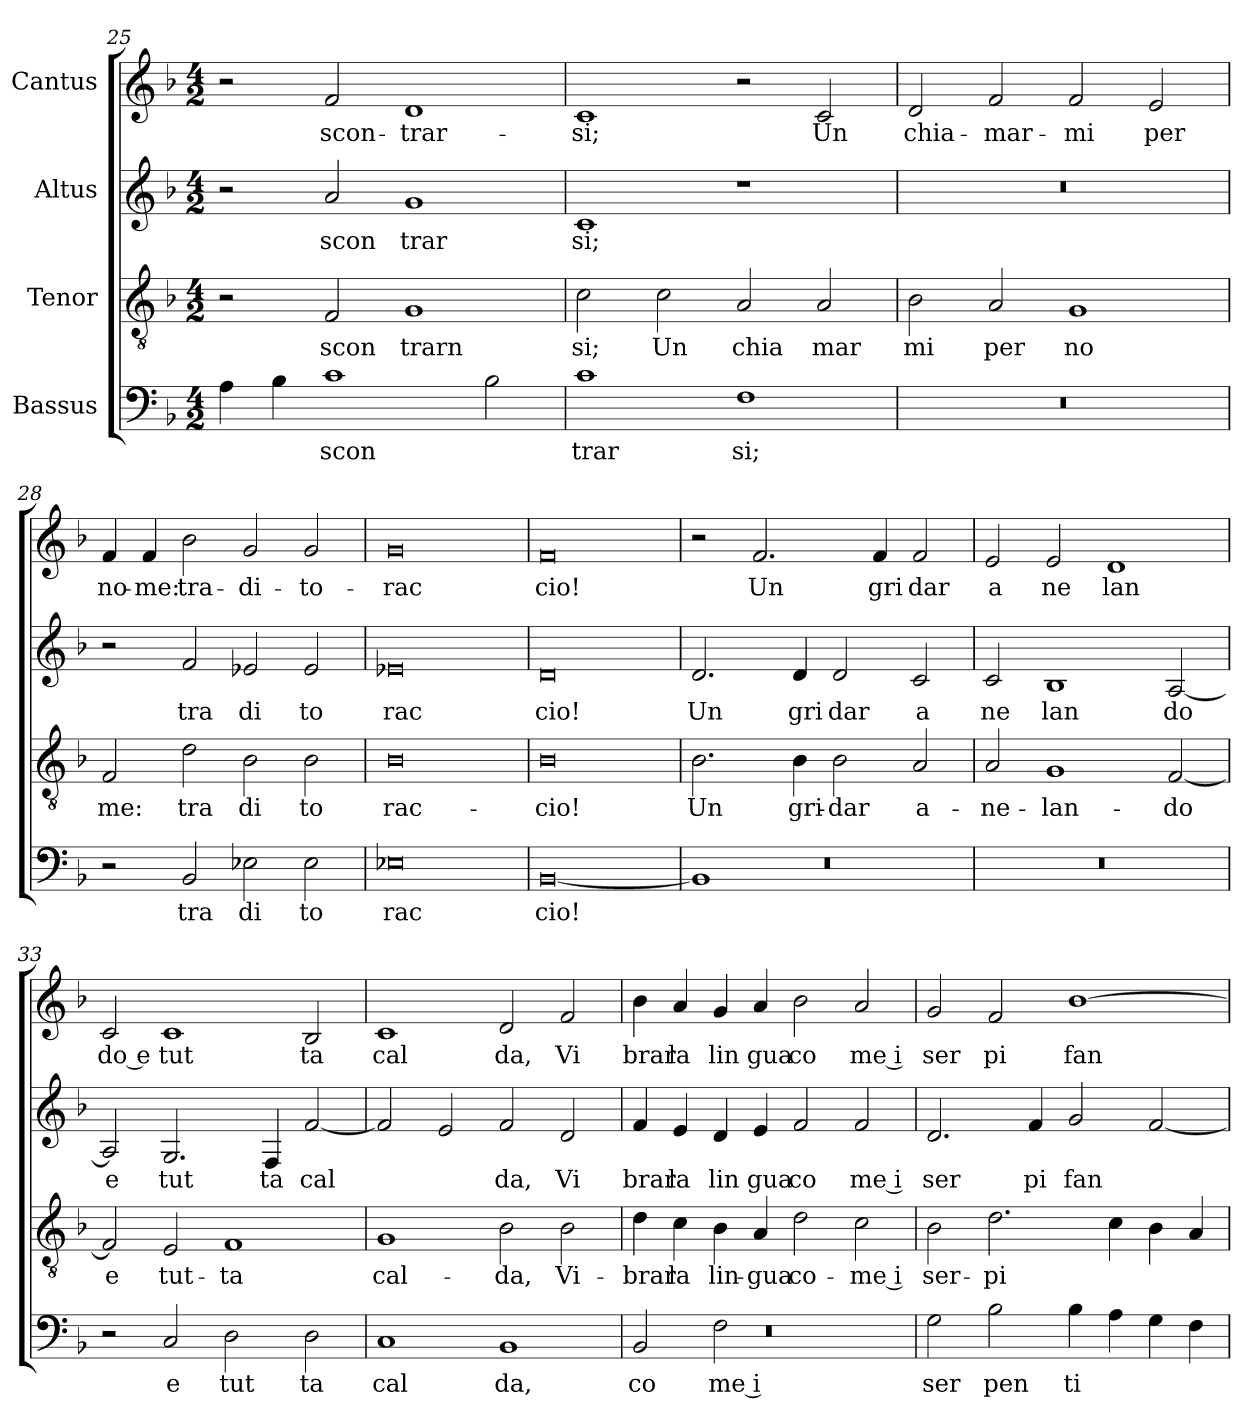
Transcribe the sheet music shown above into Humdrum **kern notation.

**kern	**text	**kern	**text	**kern	**text	**kern	**text
*part4	*part4	*part3	*part3	*part2	*part2	*part1	*part1
*staff4	*staff4	*staff3	*staff3	*staff2	*staff2	*staff1	*staff1
*I"Bassus	*	*I"Tenor	*	*I"Altus	*	*I"Cantus	*
*clefF4	*	*clefGv2	*	*clefG2	*	*clefG2	*
*k[b-]	*	*k[b-]	*	*k[b-]	*	*k[b-]	*
*M4/2	*	*M4/2	*	*M4/2	*	*M4/2	*
=25	=25	=25	=25	=25	=25	=25	=25
4A\	.	2r	.	2r	.	2r	.
4B-\	.	.	.	.	.	.	.
!	!LO:LY:b	!	!LO:LY:b	!	!LO:LY:b	!	!LO:LY:b
1c	scon	2F/	scon	2a/	scon	2f/	scon-
!	!	!	!LO:LY:b	!	!LO:LY:b	!	!LO:LY:b
.	.	1G	trarn	1g	trar	1d	-trar-
2B-\	.	.	.	.	.	.	.
=26	=26	=26	=26	=26	=26	=26	=26
!	!LO:LY:b	!	!LO:LY:b	!	!LO:LY:b	!	!LO:LY:b
1c	trar	2c\	si;	1c	si;	1c	-si;
!	!	!	!LO:LY:b	!	!	!	!
.	.	2c\	Un	.	.	.	.
!	!LO:LY:b	!	!LO:LY:b	!	!	!	!
1F	si;	2A/	chia	1r	.	2r	.
!	!	!	!LO:LY:b	!	!	!	!LO:LY:b
.	.	2A/	mar	.	.	2c/	Un
=27	=27	=27	=27	=27	=27	=27	=27
!	!	!	!LO:LY:b	!	!	!	!LO:LY:b
0r	.	2B-\	mi	0r	.	2d/	chia-
!	!	!	!LO:LY:b	!	!	!	!LO:LY:b
.	.	2A/	per	.	.	2f/	-mar-
!	!	!	!LO:LY:b	!	!	!	!LO:LY:b
.	.	1G	no	.	.	2f/	-mi
!	!	!	!	!	!	!	!LO:LY:b
.	.	.	.	.	.	2e/	per
=28	=28	=28	=28	=28	=28	=28	=28
!	!	!	!LO:LY:b	!	!	!	!LO:LY:b
2r	.	2F/	me:	2r	.	4f/	no-
!	!	!	!	!	!	!	!LO:LY:b
.	.	.	.	.	.	4f/	-me:
!	!LO:LY:b	!	!LO:LY:b	!	!LO:LY:b	!	!LO:LY:b
2BB-/	tra	2d\	tra	2f/	tra	2b-\	tra-
!	!LO:LY:b	!	!LO:LY:b	!	!LO:LY:b	!	!LO:LY:b
2E-X\	di	2B-\	di	2e-X/	di	2g/	-di-
!	!LO:LY:b	!	!LO:LY:b	!	!LO:LY:b	!	!LO:LY:b
2E-\	to	2B-\	to	2e-/	to	2g/	-to-
!!LO:PB:g=z
=29	=29	=29	=29	=29	=29	=29	=29
!	!LO:LY:b	!	!LO:LY:b	!	!LO:LY:b	!	!LO:LY:b
0E-X	rac	0B-	rac-	0e-X	rac	0g	-rac
=30	=30	=30	=30	=30	=30	=30	=30
!	!LO:LY:b	!	!LO:LY:b	!	!LO:LY:b	!	!LO:LY:b
[0BB-	cio!	0B-	-cio!	0d	cio!	0f	cio!
=31	=31	=31	=31	=31	=31	=31	=31
*^	*	*	*	*	*	*	*
*	*^	*	*	*	*	*	*	*
!	!	!	!	!	!LO:LY:b	!	!LO:LY:b	!	!
0r	1BB-]	0r	.	2.B-\	Un	2.d/	Un	2r	.
!	!	!	!	!	!	!	!	!	!LO:LY:b
.	.	.	.	.	.	.	.	2.f/	Un
!	!	!	!	!	!LO:LY:b	!	!LO:LY:b	!	!
.	.	.	.	4B-\	gri-	4d/	gri	.	.
!	!	!	!	!	!LO:LY:b	!	!LO:LY:b	!	!
.	1ryy	.	.	2B-\	-dar	2d/	dar	.	.
!	!	!	!	!	!	!	!	!	!LO:LY:b
.	.	.	.	.	.	.	.	4f/	gri
!	!	!	!	!	!LO:LY:b	!	!LO:LY:b	!	!LO:LY:b
.	.	.	.	2A/	a-	2c/	a	2f/	dar
*v	*v	*v	*	*	*	*	*	*	*
=32	=32	=32	=32	=32	=32	=32	=32
!	!	!	!LO:LY:b	!	!LO:LY:b	!	!LO:LY:b
0r	.	2A/	-ne-	2c/	ne	2e/	a
!	!	!	!LO:LY:b	!	!LO:LY:b	!	!LO:LY:b
.	.	1G	-lan-	1B-	lan	2e/	ne
!	!	!	!	!	!	!	!LO:LY:b
.	.	.	.	.	.	1d	lan
!	!	!	!LO:LY:b	!	!LO:LY:b	!	!
.	.	[2F/	-do	[2A/	do	.	.
=33	=33	=33	=33	=33	=33	=33	=33
!	!	!	!LO:LY:b	!	!LO:LY:b	!	!LO:LY:b
2r	.	2F/]	e	2A/]	e	2c/	do e
!	!LO:LY:b	!	!LO:LY:b	!	!LO:LY:b	!	!LO:LY:b
2C/	e	2E/	tut-	2.G/	tut	1c	tut
!	!LO:LY:b	!	!LO:LY:b	!	!	!	!
2D\	tut	1F	-ta	.	.	.	.
!	!	!	!	!	!LO:LY:b	!	!
.	.	.	.	4F/	ta	.	.
!	!LO:LY:b	!	!	!	!LO:LY:b	!	!LO:LY:b
2D\	ta	.	.	[2f/	cal	2B-/	ta
=34	=34	=34	=34	=34	=34	=34	=34
!	!LO:LY:b	!	!LO:LY:b	!	!	!	!LO:LY:b
1C	cal	1G	cal-	2f/]	.	1c	cal
.	.	.	.	2e/	.	.	.
!	!LO:LY:b	!	!LO:LY:b	!	!LO:LY:b	!	!LO:LY:b
1BB-	da,	2B-\	-da,	2f/	da,	2d/	da,
!	!	!	!LO:LY:b	!	!LO:LY:b	!	!LO:LY:b
.	.	2B-\	Vi-	2d/	Vi	2f/	Vi
=35	=35	=35	=35	=35	=35	=35	=35
*^	*	*	*	*	*	*	*
*	*^	*	*	*	*	*	*	*
!	!	!	!LO:LY:b	!	!LO:LY:b	!	!LO:LY:b	!	!LO:LY:b
0r	0r	2BB-/	co	4d\	-brar	4f/	brar	4b-\	brar
!	!	!	!	!	!LO:LY:b	!	!LO:LY:b	!	!LO:LY:b
.	.	.	.	4c\	la	4e/	la	4a/	la
!	!	!	!LO:LY:b	!	!LO:LY:b	!	!LO:LY:b	!	!LO:LY:b
.	.	2F\	me i	4B-\	lin-	4d/	lin	4g/	lin
!	!	!	!	!	!LO:LY:b	!	!LO:LY:b	!	!LO:LY:b
.	.	.	.	4A/	-gua	4e/	gua	4a/	gua
!	!	!	!	!	!LO:LY:b	!	!LO:LY:b	!	!LO:LY:b
.	.	1ryy	.	2d\	co-	2f/	co	2b-\	co
!	!	!	!	!	!LO:LY:b	!	!LO:LY:b	!	!LO:LY:b
.	.	.	.	2c\	me i	2f/	me i	2a/	me i
*v	*v	*v	*	*	*	*	*	*	*
!!LO:LB:g=z
=36	=36	=36	=36	=36	=36	=36	=36
!	!LO:LY:b	!	!LO:LY:b	!	!LO:LY:b	!	!LO:LY:b
2G\	ser	2B-\	ser-	2.d/	ser	2g/	ser
!	!LO:LY:b	!	!LO:LY:b	!	!	!	!LO:LY:b
2B-\	pen	2.d\	-pi	.	.	2f/	pi
!	!	!	!	!	!LO:LY:b	!	!
.	.	.	.	4f/	pi	.	.
!	!LO:LY:b	!	!	!	!LO:LY:b	!	!LO:LY:b
4B-\	ti	.	.	2g/	fan	[1b-	fan
4A\	.	4c\	.	.	.	.	.
4G\	.	4B-\	.	[2f/	.	.	.
4F\	.	4A/	.	.	.	.	.
=	=	=	=	=	=	=	=
*-	*-	*-	*-	*-	*-	*-	*-
